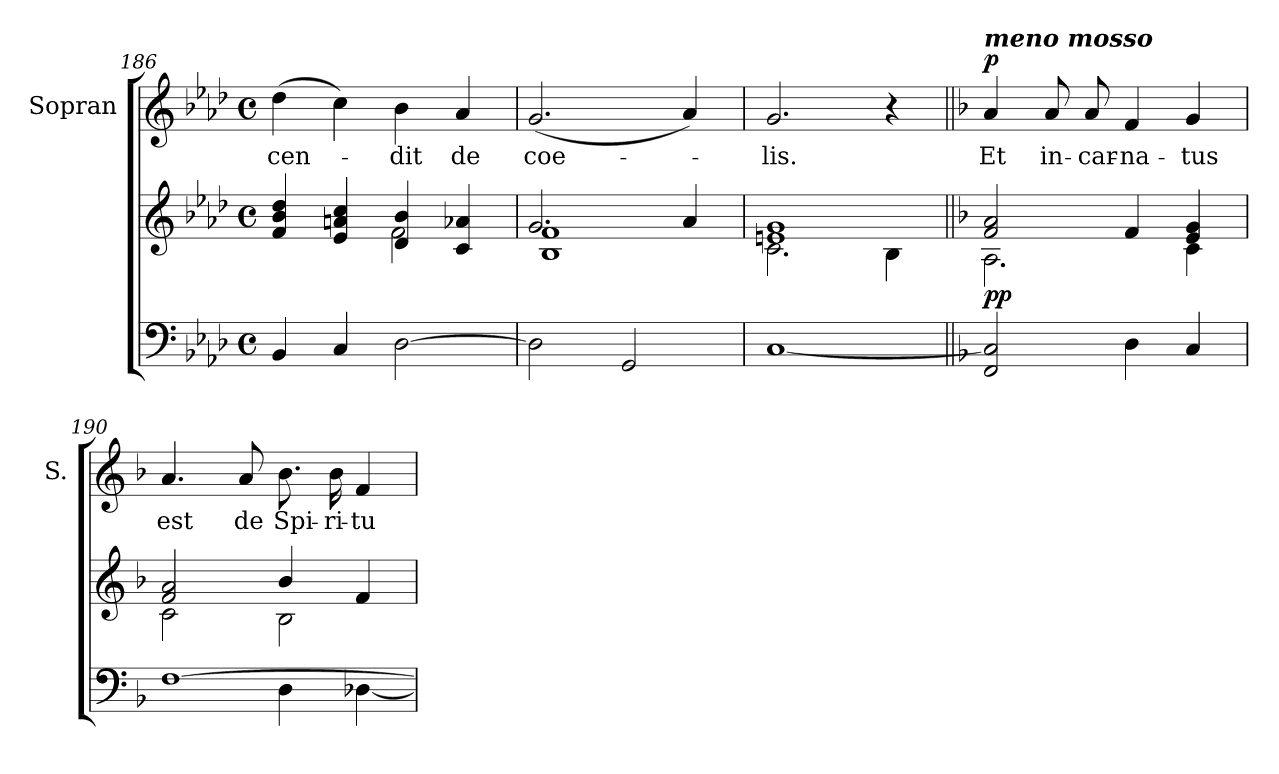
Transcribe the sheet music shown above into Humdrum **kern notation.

**kern	**kern	**dynam	**kern	**text	**dynam
*part2	*part2	*part2	*part1	*part1	*part1
*staff3	*staff2	*staff2/3	*staff1	*staff1	*staff1
*	*	*	*I"Sopran	*	*
*	*	*	*I'S.	*	*
*clefF4	*clefG2	*	*clefG2	*	*
*k[b-e-a-d-]	*k[b-e-a-d-]	*	*k[b-e-a-d-]	*	*
*A-:	*A-:	*	*A-:	*	*
*M4/4	*M4/4	*	*M4/4	*	*
*met(c)	*met(c)	*	*met(c)	*	*
=186	=186	=186	=186	=186	=186
*	*^	*	*	*	*
!	!	!	!	!	!LO:LY:b	!
4BB-/	4f/ 4b-/ 4dd-/	2ryy	.	(>4dd-\	-cen-	.
4C/	4e-/ 4an/ 4cc/	.	.	4cc\)	.	.
!	!	!	!	!	!LO:LY:b	!
[2D-\	4d-/ 4b-/	2f\	.	4b-\	-dit	.
!	!	!	!	!	!LO:LY:b	!
.	4c/ 4a-X/	.	.	4a-/	de	.
!!LO:LB:g=z
=187	=187	=187	=187	=187	=187	=187
!	!	!	!	!	!LO:LY:b	!
2D-\]	2.g/	1B- 1f	.	(<2.g/	coe-	.
2GG/	.	.	.	.	.	.
.	4a-/	.	.	4a-/)	.	.
=188	=188	=188	=188	=188	=188	=188
!	!	!	!	!	!LO:LY:b	!
[>1C	1en 1g	2.c\	.	2.g/	-lis.	.
.	.	4B-\	.	4r	.	.
=189||	=189||	=189||	=189||	=189||	=189||	=189||
*k[b-]	*k[b-]	*	*	*k[b-]	*	*
*F:	*F:	*	*	*F:	*	*
!	!	!	!	!LO:TX:a:Bi:t=meno mosso	!	!
!	!	!	!LO:DY:b	!	!LO:LY:b	!LO:DY:a
2FF/ 2C/]	2f/ 2a/	2.A\	pp	4a/	Et	p
!	!	!	!	!	!LO:LY:b	!
.	.	.	.	8a/	in-	.
!	!	!	!	!	!LO:LY:b	!
.	.	.	.	8a/	-car-	.
!	!	!	!	!	!LO:LY:b	!
4D\	4f/	.	.	4f/	-na-	.
!	!	!	!	!	!LO:LY:b	!
4C/	4e/ 4g/	4c\	.	4g/	-tus	.
=190	=190	=190	=190	=190	=190	=190
*^	*	*	*	*	*	*
!	!	!	!	!	!	!LO:LY:b	!
[>1F	2ryy	2f/ 2a/	2c\	.	4.a/	est	.
!	!	!	!	!	!	!LO:LY:b	!
.	.	.	.	.	8a/	de	.
!	!	!	!	!	!	!LO:LY:b	!
.	4D\	4b-/	2B-\	.	8.b-\	Spi-	.
!	!	!	!	!	!	!LO:LY:b	!
.	.	.	.	.	16b-\	-ri-	.
!	!	!	!	!	!	!LO:LY:b	!
.	[<4D-X\	4f/	.	.	4f/	-tu	.
*v	*v	*	*	*	*	*	*
*	*v	*v	*	*	*	*
=	=	=	=	=	=
*-	*-	*-	*-	*-	*-
